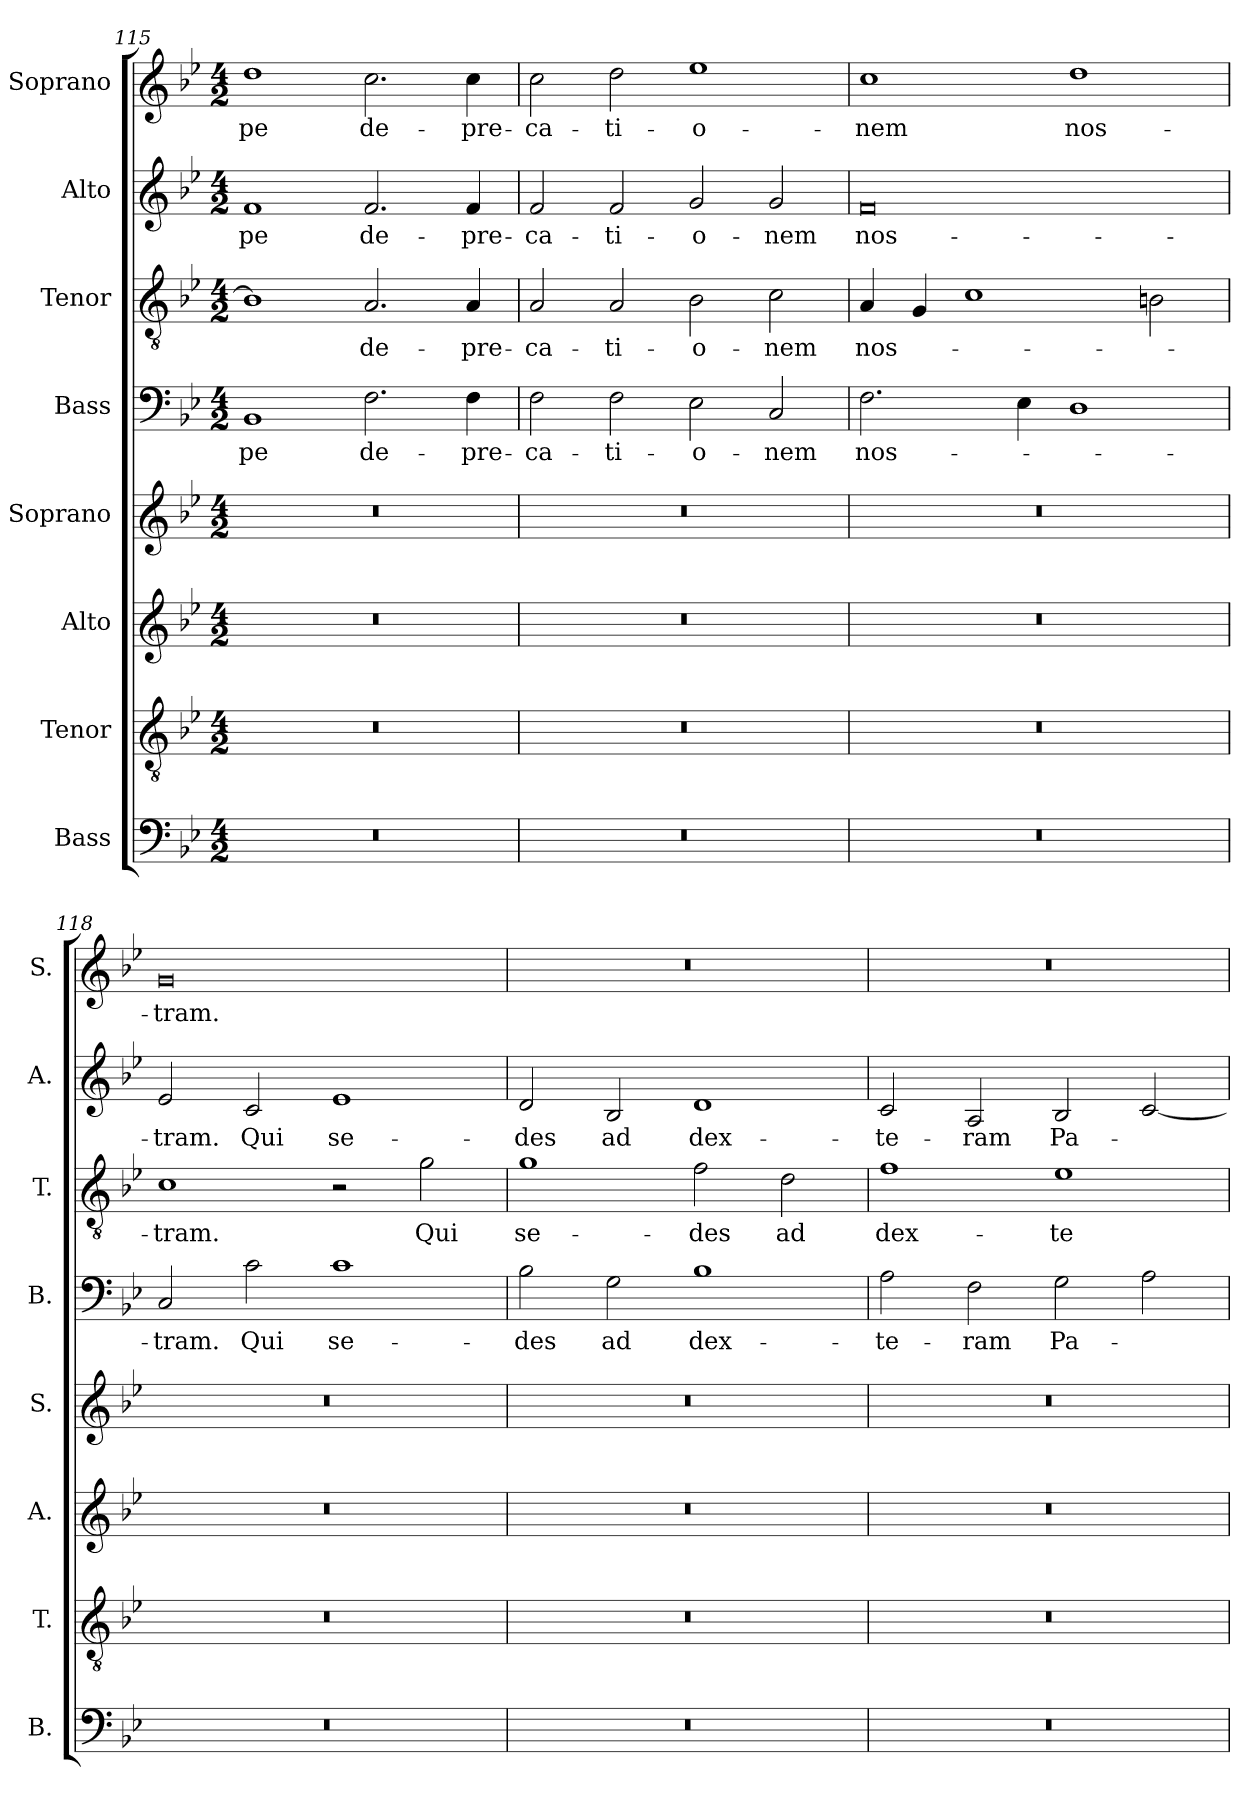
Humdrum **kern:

**kern	**kern	**kern	**kern	**kern	**text	**kern	**text	**kern	**text	**kern	**text
*part8	*part7	*part6	*part5	*part4	*part4	*part3	*part3	*part2	*part2	*part1	*part1
*staff8	*staff7	*staff6	*staff5	*staff4	*staff4	*staff3	*staff3	*staff2	*staff2	*staff1	*staff1
*I"Bass	*I"Tenor	*I"Alto	*I"Soprano	*I"Bass	*	*I"Tenor	*	*I"Alto	*	*I"Soprano	*
*I'B.	*I'T.	*I'A.	*I'S.	*I'B.	*	*I'T.	*	*I'A.	*	*I'S.	*
*clefF4	*clefGv2	*clefG2	*clefG2	*clefF4	*	*clefGv2	*	*clefG2	*	*clefG2	*
*	*ITrd7c12	*	*	*	*	*ITrd7c12	*	*	*	*	*
*k[b-e-]	*k[b-e-]	*k[b-e-]	*k[b-e-]	*k[b-e-]	*	*k[b-e-]	*	*k[b-e-]	*	*k[b-e-]	*
*B-:	*B-:	*B-:	*B-:	*B-:	*	*B-:	*	*B-:	*	*B-:	*
*M4/2	*M4/2	*M4/2	*M4/2	*M4/2	*	*M4/2	*	*M4/2	*	*M4/2	*
=115	=115	=115	=115	=115	=115	=115	=115	=115	=115	=115	=115
!LO:N:vis=1	!LO:N:vis=1	!LO:N:vis=1	!LO:N:vis=1	!	!	!	!	!	!	!	!
!	!	!	!	!	!LO:LY:b:color=#000000	!	!	!	!	!	!
!	!	!	!	!	!	!	!	!	!LO:LY:b:color=#000000	!	!
!	!	!	!	!	!	!	!	!	!	!	!LO:LY:b:color=#000000
0r	0r	0r	0r	1BB-i	-pe	1BB-i]	.	1fi	-pe	1ddi	-pe
!	!	!	!	!	!LO:LY:b:color=#000000	!	!	!	!	!	!
!	!	!	!	!	!	!	!LO:LY:b:color=#000000	!	!	!	!
!	!	!	!	!	!	!	!	!	!LO:LY:b:color=#000000	!	!
!	!	!	!	!	!	!	!	!	!	!	!LO:LY:b:color=#000000
.	.	.	.	2.Fi\	de-	2.AAi/	de-	2.fi/	de-	2.cci\	de-
!	!	!	!	!	!LO:LY:b:color=#000000	!	!	!	!	!	!
!	!	!	!	!	!	!	!LO:LY:b:color=#000000	!	!	!	!
!	!	!	!	!	!	!	!	!	!LO:LY:b:color=#000000	!	!
!	!	!	!	!	!	!	!	!	!	!	!LO:LY:b:color=#000000
.	.	.	.	4Fi\	-pre-	4AAi/	-pre-	4fi/	-pre-	4cci\	-pre-
=116	=116	=116	=116	=116	=116	=116	=116	=116	=116	=116	=116
!LO:N:vis=1	!LO:N:vis=1	!LO:N:vis=1	!LO:N:vis=1	!	!	!	!	!	!	!	!
!	!	!	!	!	!LO:LY:b:color=#000000	!	!	!	!	!	!
!	!	!	!	!	!	!	!LO:LY:b:color=#000000	!	!	!	!
!	!	!	!	!	!	!	!	!	!LO:LY:b:color=#000000	!	!
!	!	!	!	!	!	!	!	!	!	!	!LO:LY:b:color=#000000
0r	0r	0r	0r	2Fi\	-ca-	2AAi/	-ca-	2fi/	-ca-	2cci\	-ca-
!	!	!	!	!	!LO:LY:b:color=#000000	!	!	!	!	!	!
!	!	!	!	!	!	!	!LO:LY:b:color=#000000	!	!	!	!
!	!	!	!	!	!	!	!	!	!LO:LY:b:color=#000000	!	!
!	!	!	!	!	!	!	!	!	!	!	!LO:LY:b:color=#000000
.	.	.	.	2Fi\	-ti-	2AAi/	-ti-	2fi/	-ti-	2ddi\	-ti-
!	!	!	!	!	!LO:LY:b:color=#000000	!	!	!	!	!	!
!	!	!	!	!	!	!	!LO:LY:b:color=#000000	!	!	!	!
!	!	!	!	!	!	!	!	!	!LO:LY:b:color=#000000	!	!
!	!	!	!	!	!	!	!	!	!	!	!LO:LY:b:color=#000000
.	.	.	.	2E-i\	-o-	2BB-i\	-o-	2gi/	-o-	1ee-i	-o-
!	!	!	!	!	!LO:LY:b:color=#000000	!	!	!	!	!	!
!	!	!	!	!	!	!	!LO:LY:b:color=#000000	!	!	!	!
!	!	!	!	!	!	!	!	!	!LO:LY:b:color=#000000	!	!
.	.	.	.	2Ci/	-nem	2Ci\	-nem	2gi/	-nem	.	.
!!LO:LB:g=z
=117	=117	=117	=117	=117	=117	=117	=117	=117	=117	=117	=117
!LO:N:vis=1	!LO:N:vis=1	!LO:N:vis=1	!LO:N:vis=1	!	!	!	!	!	!	!	!
!	!	!	!	!	!LO:LY:b:color=#000000	!	!	!	!	!	!
!	!	!	!	!	!	!	!LO:LY:b:color=#000000	!	!	!	!
!	!	!	!	!	!	!	!	!	!LO:LY:b:color=#000000	!	!
!	!	!	!	!	!	!	!	!	!	!	!LO:LY:b:color=#000000
0r	0r	0r	0r	2.Fi\	nos-	4AAi/	nos-	0fi	nos-	1cci	-nem
.	.	.	.	.	.	4GGi/	.	.	.	.	.
.	.	.	.	.	.	1Ci	.	.	.	.	.
.	.	.	.	4E-i\	.	.	.	.	.	.	.
!	!	!	!	!	!	!	!	!	!	!	!LO:LY:b:color=#000000
.	.	.	.	1Di	.	.	.	.	.	1ddi	nos-
.	.	.	.	.	.	2BBni\	.	.	.	.	.
=118	=118	=118	=118	=118	=118	=118	=118	=118	=118	=118	=118
!LO:N:vis=1	!LO:N:vis=1	!LO:N:vis=1	!LO:N:vis=1	!	!	!	!	!	!	!	!
!	!	!	!	!	!LO:LY:b:color=#000000	!	!	!	!	!	!
!	!	!	!	!	!	!	!LO:LY:b:color=#000000	!	!	!	!
!	!	!	!	!	!	!	!	!	!LO:LY:b:color=#000000	!	!
!	!	!	!	!	!	!	!	!	!	!	!LO:LY:b:color=#000000
0r	0r	0r	0r	2Ci/	-tram.	1Ci	-tram.	2e-i/	-tram.	0gi	-tram.
!	!	!	!	!	!LO:LY:b:color=#000000	!	!	!	!	!	!
!	!	!	!	!	!	!	!	!	!LO:LY:b:color=#000000	!	!
.	.	.	.	2ci\	Qui	.	.	2ci/	Qui	.	.
!	!	!	!	!	!LO:LY:b:color=#000000	!	!	!	!	!	!
!	!	!	!	!	!	!	!	!	!LO:LY:b:color=#000000	!	!
.	.	.	.	1ci	se-	2r	.	1e-i	se-	.	.
!	!	!	!	!	!	!	!LO:LY:b:color=#000000	!	!	!	!
.	.	.	.	.	.	2Gi\	Qui	.	.	.	.
=119	=119	=119	=119	=119	=119	=119	=119	=119	=119	=119	=119
!LO:N:vis=1	!LO:N:vis=1	!LO:N:vis=1	!LO:N:vis=1	!	!	!	!	!	!	!	!
!	!	!	!	!	!LO:LY:b:color=#000000	!	!	!	!	!	!
!	!	!	!	!	!	!	!LO:LY:b:color=#000000	!	!	!	!
!	!	!	!	!	!	!	!	!	!LO:LY:b:color=#000000	!LO:N:vis=1	!
0r	0r	0r	0r	2B-i\	-des	1Gi	se-	2di/	-des	0r	.
!	!	!	!	!	!LO:LY:b:color=#000000	!	!	!	!	!	!
!	!	!	!	!	!	!	!	!	!LO:LY:b:color=#000000	!	!
.	.	.	.	2Gi\	ad	.	.	2B-i/	ad	.	.
!	!	!	!	!	!LO:LY:b:color=#000000	!	!	!	!	!	!
!	!	!	!	!	!	!	!LO:LY:b:color=#000000	!	!	!	!
!	!	!	!	!	!	!	!	!	!LO:LY:b:color=#000000	!	!
.	.	.	.	1B-i	dex-	2Fi\	-des	1di	dex-	.	.
!	!	!	!	!	!	!	!LO:LY:b:color=#000000	!	!	!	!
.	.	.	.	.	.	2Di\	ad	.	.	.	.
=120	=120	=120	=120	=120	=120	=120	=120	=120	=120	=120	=120
!LO:N:vis=1	!LO:N:vis=1	!LO:N:vis=1	!LO:N:vis=1	!	!	!	!	!	!	!	!
!	!	!	!	!	!LO:LY:b:color=#000000	!	!	!	!	!	!
!	!	!	!	!	!	!	!LO:LY:b:color=#000000	!	!	!	!
!	!	!	!	!	!	!	!	!	!LO:LY:b:color=#000000	!LO:N:vis=1	!
0r	0r	0r	0r	2Ai\	-te-	1Fi	dex-	2ci/	-te-	0r	.
!	!	!	!	!	!LO:LY:b:color=#000000	!	!	!	!	!	!
!	!	!	!	!	!	!	!	!	!LO:LY:b:color=#000000	!	!
.	.	.	.	2Fi\	-ram	.	.	2Ai/	-ram	.	.
!	!	!	!	!	!LO:LY:b:color=#000000	!	!	!	!	!	!
!	!	!	!	!	!	!	!LO:LY:b:color=#000000	!	!	!	!
!	!	!	!	!	!	!	!	!	!LO:LY:b:color=#000000	!	!
.	.	.	.	2Gi\	Pa-	1E-i	-te-	2B-i/	Pa-	.	.
.	.	.	.	2Ai\	.	.	.	[2ci/	.	.	.
=	=	=	=	=	=	=	=	=	=	=	=
*-	*-	*-	*-	*-	*-	*-	*-	*-	*-	*-	*-
